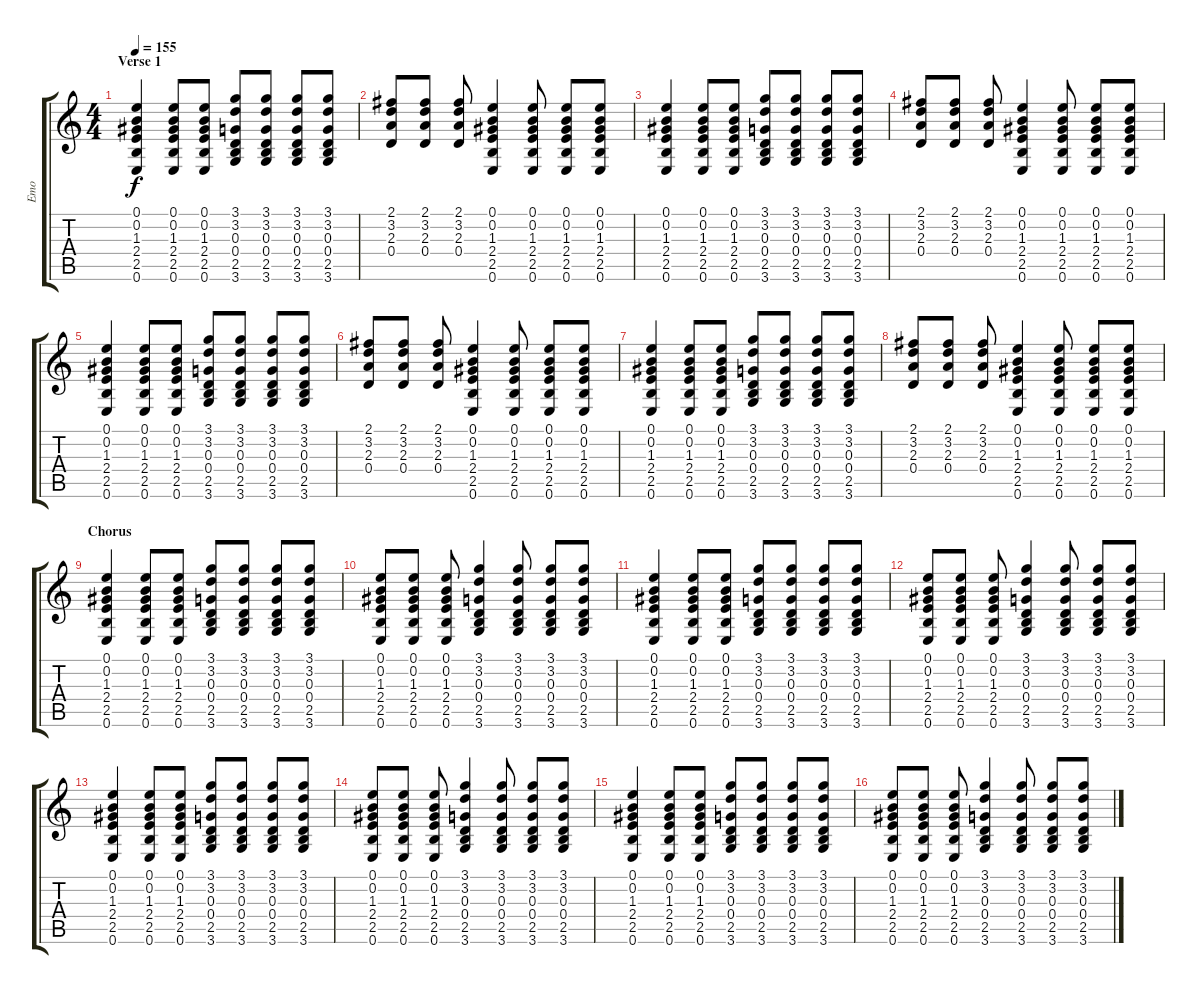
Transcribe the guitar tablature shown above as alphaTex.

\track ("Emo" "Emo") {instrument electricguitarclean}
\staff {score tabs}
\tuning (E4 B3 G3 D3 A2 E2) {hide}
\ts (4 4)
\section ("" "Verse 1")
\tempo 155
\clef g2
\ks c
(0.1 0.2 1.3 2.4 2.5 0.6).4{dy f} (0.1 0.2 1.3 2.4 2.5 0.6).8 (0.1 0.2 1.3 2.4 2.5 0.6).8 (3.1 3.2 0.3 0.4 2.5 3.6).8 (3.1 3.2 0.3 0.4 2.5 3.6).8 (3.1 3.2 0.3 0.4 2.5 3.6).8 (3.1 3.2 0.3 0.4 2.5 3.6).8 |
(2.1 3.2 2.3 0.4).8 (2.1 3.2 2.3 0.4).8 (2.1 3.2 2.3 0.4).8 (0.1 0.2 1.3 2.4 2.5 0.6).4 (0.1 0.2 1.3 2.4 2.5 0.6).8 (0.1 0.2 1.3 2.4 2.5 0.6).8 (0.1 0.2 1.3 2.4 2.5 0.6).8 |
(0.1 0.2 1.3 2.4 2.5 0.6).4 (0.1 0.2 1.3 2.4 2.5 0.6).8 (0.1 0.2 1.3 2.4 2.5 0.6).8 (3.1 3.2 0.3 0.4 2.5 3.6).8 (3.1 3.2 0.3 0.4 2.5 3.6).8 (3.1 3.2 0.3 0.4 2.5 3.6).8 (3.1 3.2 0.3 0.4 2.5 3.6).8 |
(2.1 3.2 2.3 0.4).8 (2.1 3.2 2.3 0.4).8 (2.1 3.2 2.3 0.4).8 (0.1 0.2 1.3 2.4 2.5 0.6).4 (0.1 0.2 1.3 2.4 2.5 0.6).8 (0.1 0.2 1.3 2.4 2.5 0.6).8 (0.1 0.2 1.3 2.4 2.5 0.6).8 |
(0.1 0.2 1.3 2.4 2.5 0.6).4 (0.1 0.2 1.3 2.4 2.5 0.6).8 (0.1 0.2 1.3 2.4 2.5 0.6).8 (3.1 3.2 0.3 0.4 2.5 3.6).8 (3.1 3.2 0.3 0.4 2.5 3.6).8 (3.1 3.2 0.3 0.4 2.5 3.6).8 (3.1 3.2 0.3 0.4 2.5 3.6).8 |
(2.1 3.2 2.3 0.4).8 (2.1 3.2 2.3 0.4).8 (2.1 3.2 2.3 0.4).8 (0.1 0.2 1.3 2.4 2.5 0.6).4 (0.1 0.2 1.3 2.4 2.5 0.6).8 (0.1 0.2 1.3 2.4 2.5 0.6).8 (0.1 0.2 1.3 2.4 2.5 0.6).8 |
(0.1 0.2 1.3 2.4 2.5 0.6).4 (0.1 0.2 1.3 2.4 2.5 0.6).8 (0.1 0.2 1.3 2.4 2.5 0.6).8 (3.1 3.2 0.3 0.4 2.5 3.6).8 (3.1 3.2 0.3 0.4 2.5 3.6).8 (3.1 3.2 0.3 0.4 2.5 3.6).8 (3.1 3.2 0.3 0.4 2.5 3.6).8 |
(2.1 3.2 2.3 0.4).8 (2.1 3.2 2.3 0.4).8 (2.1 3.2 2.3 0.4).8 (0.1 0.2 1.3 2.4 2.5 0.6).4 (0.1 0.2 1.3 2.4 2.5 0.6).8 (0.1 0.2 1.3 2.4 2.5 0.6).8 (0.1 0.2 1.3 2.4 2.5 0.6).8 |
\section ("" "Chorus")
(0.1 0.2 1.3 2.4 2.5 0.6).4 (0.1 0.2 1.3 2.4 2.5 0.6).8 (0.1 0.2 1.3 2.4 2.5 0.6).8 (3.1 3.2 0.3 0.4 2.5 3.6).8 (3.1 3.2 0.3 0.4 2.5 3.6).8 (3.1 3.2 0.3 0.4 2.5 3.6).8 (3.1 3.2 0.3 0.4 2.5 3.6).8 |
(0.1 0.2 1.3 2.4 2.5 0.6).8 (0.1 0.2 1.3 2.4 2.5 0.6).8 (0.1 0.2 1.3 2.4 2.5 0.6).8 (3.1 3.2 0.3 0.4 2.5 3.6).4 (3.1 3.2 0.3 0.4 2.5 3.6).8 (3.1 3.2 0.3 0.4 2.5 3.6).8 (3.1 3.2 0.3 0.4 2.5 3.6).8 |
(0.1 0.2 1.3 2.4 2.5 0.6).4 (0.1 0.2 1.3 2.4 2.5 0.6).8 (0.1 0.2 1.3 2.4 2.5 0.6).8 (3.1 3.2 0.3 0.4 2.5 3.6).8 (3.1 3.2 0.3 0.4 2.5 3.6).8 (3.1 3.2 0.3 0.4 2.5 3.6).8 (3.1 3.2 0.3 0.4 2.5 3.6).8 |
(0.1 0.2 1.3 2.4 2.5 0.6).8 (0.1 0.2 1.3 2.4 2.5 0.6).8 (0.1 0.2 1.3 2.4 2.5 0.6).8 (3.1 3.2 0.3 0.4 2.5 3.6).4 (3.1 3.2 0.3 0.4 2.5 3.6).8 (3.1 3.2 0.3 0.4 2.5 3.6).8 (3.1 3.2 0.3 0.4 2.5 3.6).8 |
(0.1 0.2 1.3 2.4 2.5 0.6).4 (0.1 0.2 1.3 2.4 2.5 0.6).8 (0.1 0.2 1.3 2.4 2.5 0.6).8 (3.1 3.2 0.3 0.4 2.5 3.6).8 (3.1 3.2 0.3 0.4 2.5 3.6).8 (3.1 3.2 0.3 0.4 2.5 3.6).8 (3.1 3.2 0.3 0.4 2.5 3.6).8 |
(0.1 0.2 1.3 2.4 2.5 0.6).8 (0.1 0.2 1.3 2.4 2.5 0.6).8 (0.1 0.2 1.3 2.4 2.5 0.6).8 (3.1 3.2 0.3 0.4 2.5 3.6).4 (3.1 3.2 0.3 0.4 2.5 3.6).8 (3.1 3.2 0.3 0.4 2.5 3.6).8 (3.1 3.2 0.3 0.4 2.5 3.6).8 |
(0.1 0.2 1.3 2.4 2.5 0.6).4 (0.1 0.2 1.3 2.4 2.5 0.6).8 (0.1 0.2 1.3 2.4 2.5 0.6).8 (3.1 3.2 0.3 0.4 2.5 3.6).8 (3.1 3.2 0.3 0.4 2.5 3.6).8 (3.1 3.2 0.3 0.4 2.5 3.6).8 (3.1 3.2 0.3 0.4 2.5 3.6).8 |
(0.1 0.2 1.3 2.4 2.5 0.6).8 (0.1 0.2 1.3 2.4 2.5 0.6).8 (0.1 0.2 1.3 2.4 2.5 0.6).8 (3.1 3.2 0.3 0.4 2.5 3.6).4 (3.1 3.2 0.3 0.4 2.5 3.6).8 (3.1 3.2 0.3 0.4 2.5 3.6).8 (3.1 3.2 0.3 0.4 2.5 3.6).8
